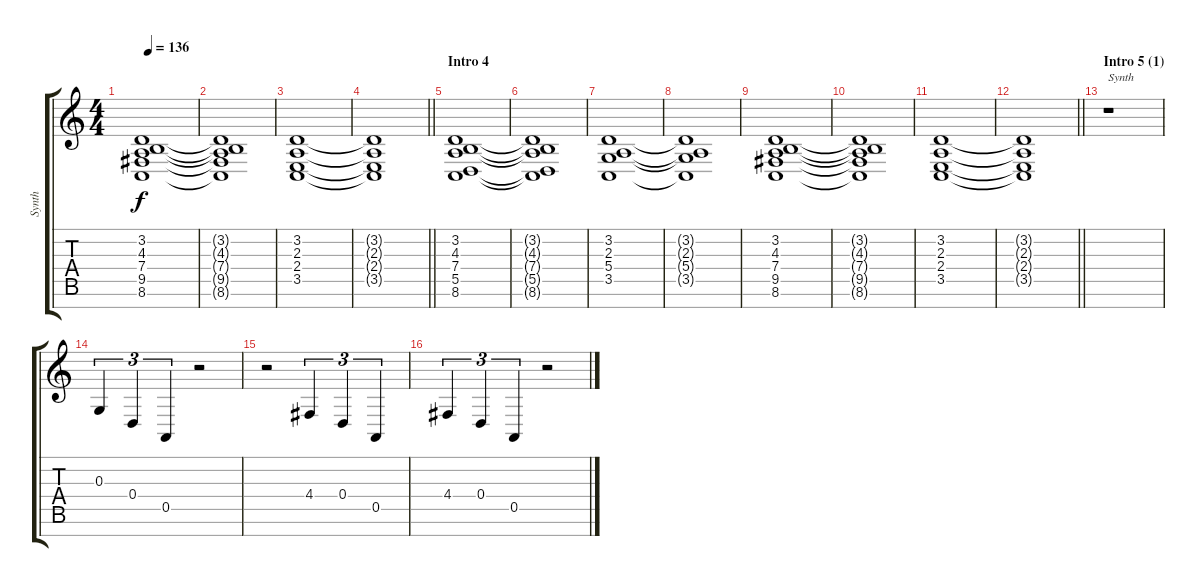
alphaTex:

\track ("Synth" "Synth") {instrument synthstrings2}
\staff {score tabs}
\tuning (E4 B3 G3 D3 A2 E2 B1) {hide}
\ts (4 4)
\tempo 136
\clef g2
\ks c
(3.2 4.3 7.4 9.5 8.6).1{dy f} |
(3.2{t} 4.3{t} 7.4{t} 9.5{t} 8.6{t}).1 |
(3.2 2.3 2.4 3.5).1 |
\barLineRight lightlight
(3.2{t} 2.3{t} 2.4{t} 3.5{t}).1 |
\section ("" "Intro 4")
(3.2 4.3 7.4 5.5 8.6).1 |
(3.2{t} 4.3{t} 7.4{t} 5.5{t} 8.6{t}).1 |
(3.2 2.3 5.4 3.5).1 |
(3.2{t} 2.3{t} 5.4{t} 3.5{t}).1 |
(3.2 4.3 7.4 9.5 8.6).1 |
(3.2{t} 4.3{t} 7.4{t} 9.5{t} 8.6{t}).1 |
(3.2 2.3 2.4 3.5).1 |
\barLineRight lightlight
(3.2{t} 2.3{t} 2.4{t} 3.5{t}).1 |
\section ("" "Intro 5 (1)")
r.1{txt "Synth" instrument pad3polysynth} |
0.3.4{tu (3 2)} 0.4.4{tu (3 2)} 0.5.4{tu (3 2)} r.2 |
r.2 4.4.4{tu (3 2)} 0.4.4{tu (3 2)} 0.5.4{tu (3 2)} |
4.4.4{tu (3 2)} 0.4.4{tu (3 2)} 0.5.4{tu (3 2)} r.2
